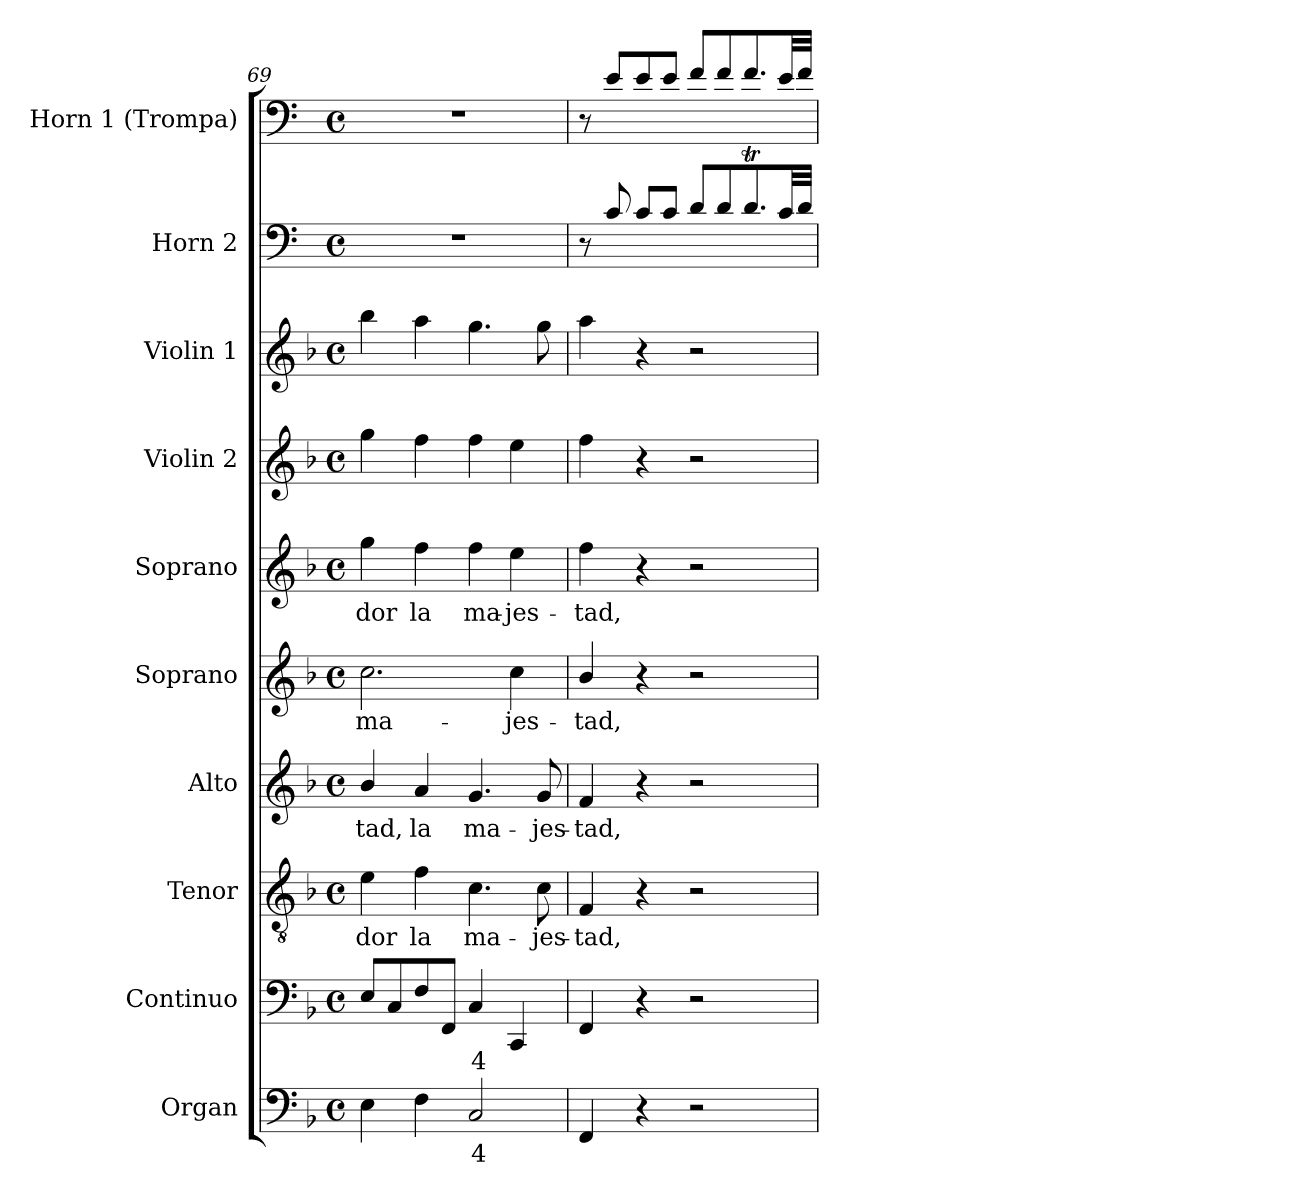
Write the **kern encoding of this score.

**kern	**text	**kern	**text	**kern	**text	**kern	**text	**kern	**text	**kern	**text	**kern	**kern	**kern	**kern
*part10	*part10	*part9	*part9	*part8	*part8	*part7	*part7	*part6	*part6	*part5	*part5	*part4	*part3	*part2	*part1
*staff10	*staff10	*staff9	*staff9	*staff8	*staff8	*staff7	*staff7	*staff6	*staff6	*staff5	*staff5	*staff4	*staff3	*staff2	*staff1
*I"Organ	*	*I"Continuo	*	*I"Tenor	*	*I"Alto	*	*I"Soprano	*	*I"Soprano	*	*I"Violin 2	*I"Violin 1	*I"Horn  2	*I"Horn  1 (Trompa)
*I'Org.	*	*I'Cont.	*	*I'T.	*	*I'A.	*	*I'S.	*	*I'S.	*	*I'Vln. 2	*I'Vln. 1	*I'Hn.	*I'Hn.
*clefF4	*	*clefF4	*	*clefGv2	*	*clefG2	*	*clefG2	*	*clefG2	*	*clefG2	*clefG2	*clefF4	*clefF4
*	*	*	*	*ITrd7c12	*	*	*	*	*	*	*	*	*	*ITrd4c7	*ITrd4c7
*k[b-]	*	*k[b-]	*	*k[b-]	*	*k[b-]	*	*k[b-]	*	*k[b-]	*	*k[b-]	*k[b-]	*k[b-]	*k[b-]
*F:	*	*F:	*	*F:	*	*F:	*	*F:	*	*F:	*	*F:	*F:	*F:	*F:
*M4/4	*	*M4/4	*	*M4/4	*	*M4/4	*	*M4/4	*	*M4/4	*	*M4/4	*M4/4	*M4/4	*M4/4
*met(c)	*	*met(c)	*	*met(c)	*	*met(c)	*	*met(c)	*	*met(c)	*	*met(c)	*met(c)	*met(c)	*met(c)
=69	=69	=69	=69	=69	=69	=69	=69	=69	=69	=69	=69	=69	=69	=69	=69
!	!	!	!	!	!LO:LY:b:color=#000000	!	!	!	!	!	!	!	!	!	!
!	!	!	!	!	!	!	!LO:LY:b:color=#000000	!	!	!	!	!	!	!	!
!	!	!	!	!	!	!	!	!	!LO:LY:b:color=#000000	!	!	!	!	!	!
!	!	!	!	!	!	!	!	!	!	!	!LO:LY:b:color=#000000	!	!	!	!
4Ei\	.	8Ei/L	.	4Ei\	-dor	4b-i/	-tad,	2.cci\	ma-	4ggi\	-dor	4ggi\	4bb-i\	1r	1r
.	.	8Ci/	.	.	.	.	.	.	.	.	.	.	.	.	.
!	!	!	!	!	!LO:LY:b:color=#000000	!	!	!	!	!	!	!	!	!	!
!	!	!	!	!	!	!	!LO:LY:b:color=#000000	!	!	!	!	!	!	!	!
!	!	!	!	!	!	!	!	!	!	!	!LO:LY:b:color=#000000	!	!	!	!
4Fi\	.	8Fi/	.	4Fi\	la	4ai/	la	.	.	4ffi\	la	4ffi\	4aai\	.	.
.	.	8FFi/J	.	.	.	.	.	.	.	.	.	.	.	.	.
!	!LO:LY:b:color=#000000	!	!	!	!	!	!	!	!	!	!	!	!	!	!
!	!	!	!LO:LY:b:color=#000000	!	!	!	!	!	!	!	!	!	!	!	!
!	!	!	!	!	!LO:LY:b:color=#000000	!	!	!	!	!	!	!	!	!	!
!	!	!	!	!	!	!	!LO:LY:b:color=#000000	!	!	!	!	!	!	!	!
!	!	!	!	!	!	!	!	!	!	!	!LO:LY:b:color=#000000	!	!	!	!
2Ci/	4	4Ci/	4	4.Ci\	ma-	4.gi/	ma-	.	.	4ffi\	ma-	4ffi\	4.ggi\	.	.
!	!	!	!	!	!	!	!	!	!LO:LY:b:color=#000000	!	!	!	!	!	!
!	!	!	!	!	!	!	!	!	!	!	!LO:LY:b:color=#000000	!	!	!	!
.	.	4CCi/	.	.	.	.	.	4cci\	-jes-	4eei\	-jes-	4eei\	.	.	.
!	!	!	!	!	!LO:LY:b:color=#000000	!	!	!	!	!	!	!	!	!	!
!	!	!	!	!	!	!	!LO:LY:b:color=#000000	!	!	!	!	!	!	!	!
.	.	.	.	8Ci\	-jes-	8gi/	-jes-	.	.	.	.	.	8ggi\	.	.
=70	=70	=70	=70	=70	=70	=70	=70	=70	=70	=70	=70	=70	=70	=70	=70
!	!	!	!	!	!LO:LY:b:color=#000000	!	!	!	!	!	!	!	!	!	!
!	!	!	!	!	!	!	!LO:LY:b:color=#000000	!	!	!	!	!	!	!	!
!	!	!	!	!	!	!	!	!	!LO:LY:b:color=#000000	!	!	!	!	!	!
!	!	!	!	!	!	!	!	!	!	!	!LO:LY:b:color=#000000	!	!	!	!
4FFi/	.	4FFi/	.	4FFi/	-tad,	4fi/	-tad,	4b-i/	-tad,	4ffi\	-tad,	4ffi\	4aai\	8r	8r
.	.	.	.	.	.	.	.	.	.	.	.	.	.	8Fi/	8Ai/L
4r	.	4r	.	4r	.	4r	.	4r	.	4r	.	4r	4r	8Fi/L	8Ai/
.	.	.	.	.	.	.	.	.	.	.	.	.	.	8Fi/J	8Ai/J
2r	.	2r	.	2r	.	2r	.	2r	.	2r	.	2r	2r	8Gi/L	8B-i/L
.	.	.	.	.	.	.	.	.	.	.	.	.	.	8Gi/	8B-i/
.	.	.	.	.	.	.	.	.	.	.	.	.	.	8.GTi/	8.B-i/
.	.	.	.	.	.	.	.	.	.	.	.	.	.	32Fi/LL	32Ai/LL
.	.	.	.	.	.	.	.	.	.	.	.	.	.	32Gi/JJJ	32B-i/JJJ
=	=	=	=	=	=	=	=	=	=	=	=	=	=	=	=
*-	*-	*-	*-	*-	*-	*-	*-	*-	*-	*-	*-	*-	*-	*-	*-
